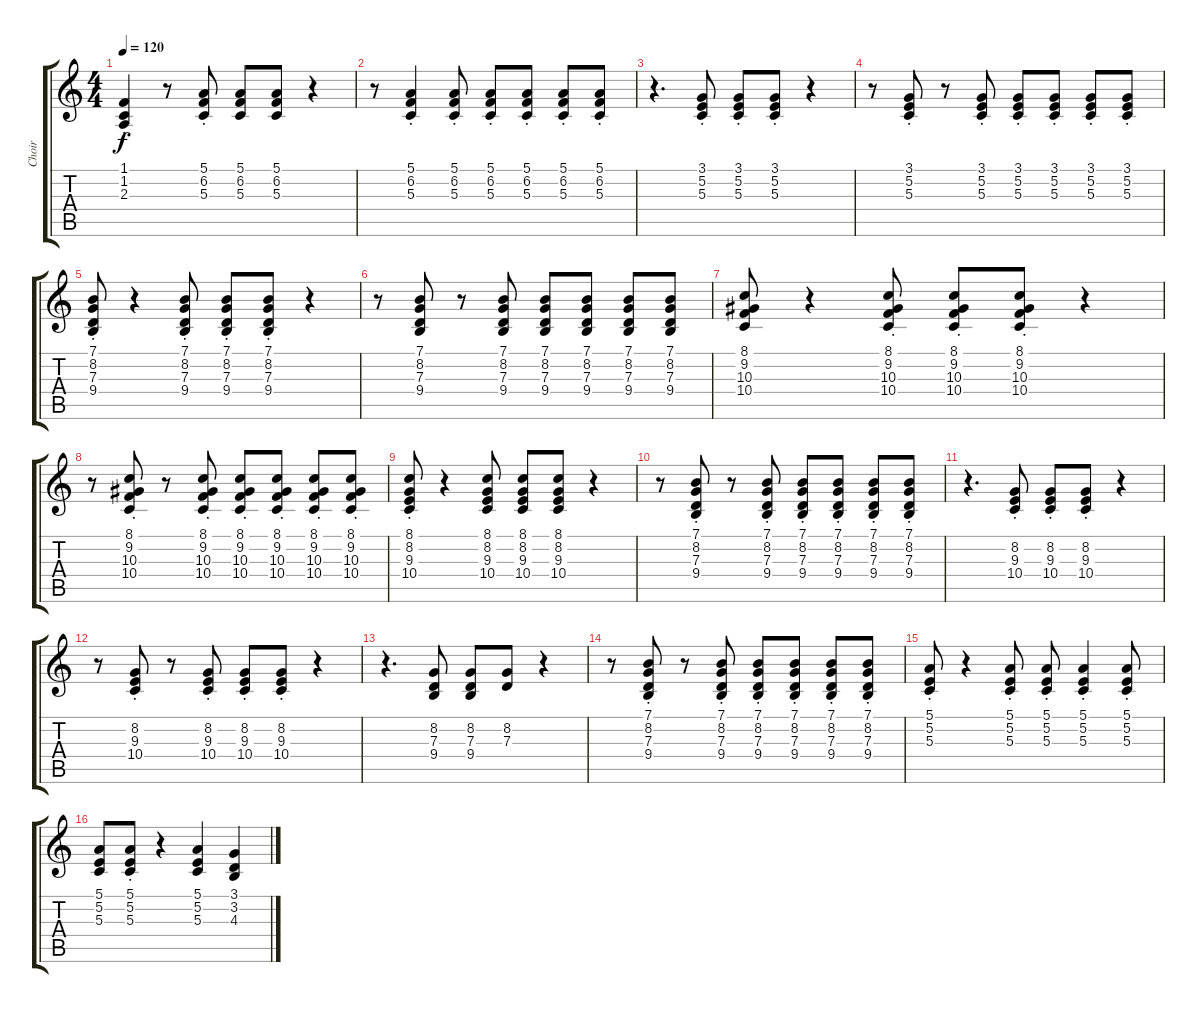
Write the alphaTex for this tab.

\track ("Choir" "Choir") {instrument voiceoohs}
\staff {score tabs}
\tuning (E4 B3 G3 D3 A2 E2) {hide}
\ts (4 4)
\tempo 120
\clef g2
\ks c
(1.1{st} 1.2{st} 2.3{st}).4{dy f} r.8 (5.1{st} 6.2{st} 5.3{st}).8 (5.1 6.2 5.3).8 (5.1 6.2 5.3).8 r.4 |
r.8 (5.1{st} 6.2{st} 5.3{st}).4 (5.1{st} 6.2{st} 5.3{st}).8 (5.1{st} 6.2{st} 5.3{st}).8 (5.1{st} 6.2{st} 5.3{st}).8 (5.1{st} 6.2{st} 5.3{st}).8 (5.1{st} 6.2{st} 5.3{st}).8 |
r.4{d} (3.1{st} 5.2{st} 5.3{st}).8 (3.1{st} 5.2{st} 5.3{st}).8 (3.1{st} 5.2{st} 5.3{st}).8 r.4 |
r.8 (3.1{st} 5.2{st} 5.3{st}).8 r.8 (3.1{st} 5.2{st} 5.3{st}).8 (3.1{st} 5.2{st} 5.3{st}).8 (3.1{st} 5.2{st} 5.3{st}).8 (3.1{st} 5.2{st} 5.3{st}).8 (3.1{st} 5.2{st} 5.3{st}).8 |
(7.1{st} 8.2{st} 7.3{st} 9.4{st}).8 r.4 (7.1{st} 8.2{st} 7.3{st} 9.4{st}).8 (7.1{st} 8.2{st} 7.3{st} 9.4{st}).8 (7.1{st} 8.2{st} 7.3{st} 9.4{st}).8 r.4 |
r.8 (7.1 8.2 7.3 9.4).8 r.8 (7.1 8.2 7.3 9.4).8 (7.1 8.2 7.3 9.4).8 (7.1 8.2 7.3 9.4).8 (7.1 8.2 7.3 9.4).8 (7.1 8.2 7.3 9.4).8 |
(8.1 9.2 10.3 10.4).8 r.4 (8.1{st} 9.2{st} 10.3{st} 10.4{st}).8 (8.1{st} 9.2{st} 10.3{st} 10.4{st}).8 (8.1{st} 9.2{st} 10.3{st} 10.4{st}).8 r.4 |
r.8 (8.1{st} 9.2{st} 10.3{st} 10.4{st}).8 r.8 (8.1{st} 9.2{st} 10.3{st} 10.4{st}).8 (8.1{st} 9.2{st} 10.3{st} 10.4{st}).8 (8.1{st} 9.2{st} 10.3{st} 10.4{st}).8 (8.1{st} 9.2{st} 10.3{st} 10.4{st}).8 (8.1{st} 9.2{st} 10.3{st} 10.4{st}).8 |
(8.1{st} 8.2{st} 9.3{st} 10.4{st}).8 r.4 (8.1 8.2 9.3 10.4).8 (8.1 8.2 9.3 10.4).8 (8.1 8.2 9.3 10.4).8 r.4 |
r.8 (7.1{st} 8.2{st} 7.3{st} 9.4{st}).8 r.8 (7.1{st} 8.2{st} 7.3{st} 9.4{st}).8 (7.1{st} 8.2{st} 7.3{st} 9.4{st}).8 (7.1{st} 8.2{st} 7.3{st} 9.4{st}).8 (7.1{st} 8.2{st} 7.3{st} 9.4{st}).8 (7.1{st} 8.2{st} 7.3{st} 9.4{st}).8 |
r.4{d} (8.2{st} 9.3{st} 10.4{st}).8 (8.2{st} 9.3{st} 10.4{st}).8 (8.2{st} 9.3{st} 10.4{st}).8 r.4 |
r.8 (8.2{st} 9.3{st} 10.4{st}).8 r.8 (8.2{st} 9.3{st} 10.4{st}).8 (8.2{st} 9.3{st} 10.4{st}).8 (8.2{st} 9.3{st} 10.4{st}).8 r.4 |
r.4{d} (8.2 7.3 9.4).8 (8.2 7.3 9.4).8 (8.2 7.3).8 r.4 |
r.8 (7.1{st} 8.2{st} 7.3{st} 9.4{st}).8 r.8 (7.1{st} 8.2{st} 7.3{st} 9.4{st}).8 (7.1{st} 8.2{st} 7.3{st} 9.4{st}).8 (7.1{st} 8.2{st} 7.3{st} 9.4{st}).8 (7.1{st} 8.2{st} 7.3{st} 9.4{st}).8 (7.1{st} 8.2{st} 7.3{st} 9.4{st}).8 |
(5.1{st} 5.2{st} 5.3{st}).8 r.4 (5.1{st} 5.2{st} 5.3{st}).8 (5.1{st} 5.2{st} 5.3{st}).8 (5.1{st} 5.2{st} 5.3{st}).4 (5.1{st} 5.2{st} 5.3{st}).8 |
(5.1 5.2 5.3).8 (5.1{st} 5.2{st} 5.3{st}).8 r.4 (5.1 5.2 5.3).4 (3.1 3.2 4.3).4
